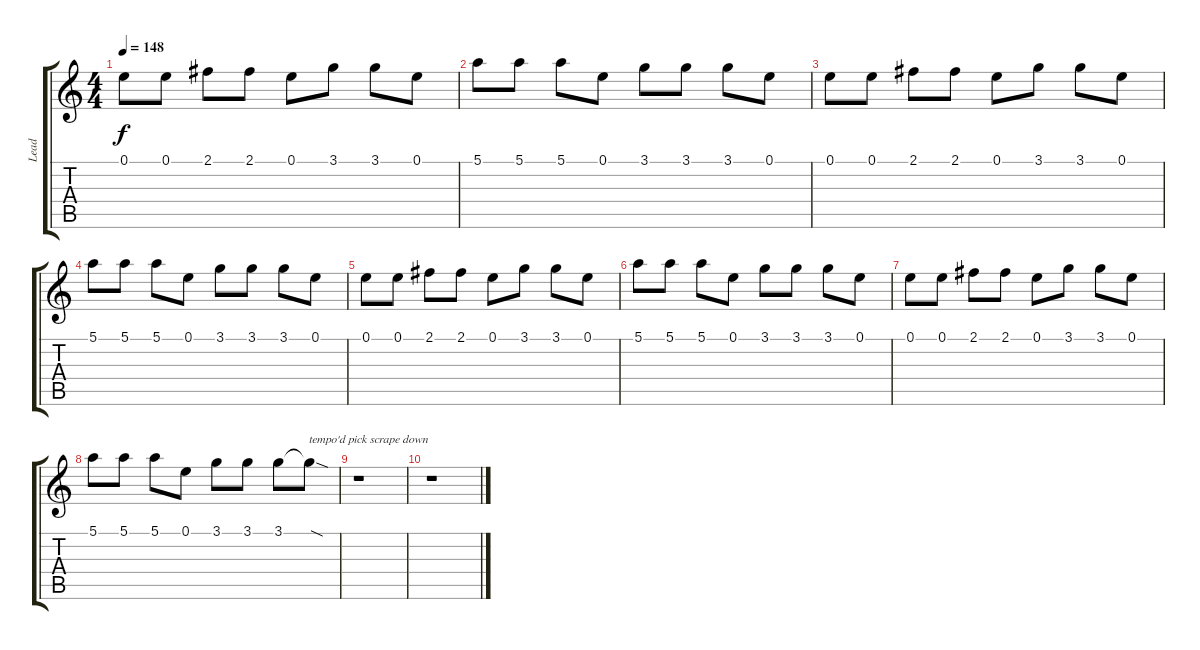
\track ("Lead" "Lead") {instrument overdrivenguitar}
\staff {score tabs}
\tuning (E4 B3 G3 D3 A2 E2) {hide}
\ts (4 4)
\tempo 148
\clef g2
\ks c
0.1.8{dy f} 0.1.8 2.1.8 2.1.8 0.1.8 3.1.8 3.1.8 0.1.8 |
5.1.8 5.1.8 5.1.8 0.1.8 3.1.8 3.1.8 3.1.8 0.1.8 |
0.1.8 0.1.8 2.1.8 2.1.8 0.1.8 3.1.8 3.1.8 0.1.8 |
5.1.8 5.1.8 5.1.8 0.1.8 3.1.8 3.1.8 3.1.8 0.1.8 |
0.1.8 0.1.8 2.1.8 2.1.8 0.1.8 3.1.8 3.1.8 0.1.8 |
5.1.8 5.1.8 5.1.8 0.1.8 3.1.8 3.1.8 3.1.8 0.1.8 |
0.1.8 0.1.8 2.1.8 2.1.8 0.1.8 3.1.8 3.1.8 0.1.8 |
5.1.8 5.1.8 5.1.8 0.1.8 3.1.8 3.1.8 3.1.8 3.1{sod t}.8{txt "tempo'd pick scrape down"} |
r.1 |
r.1
